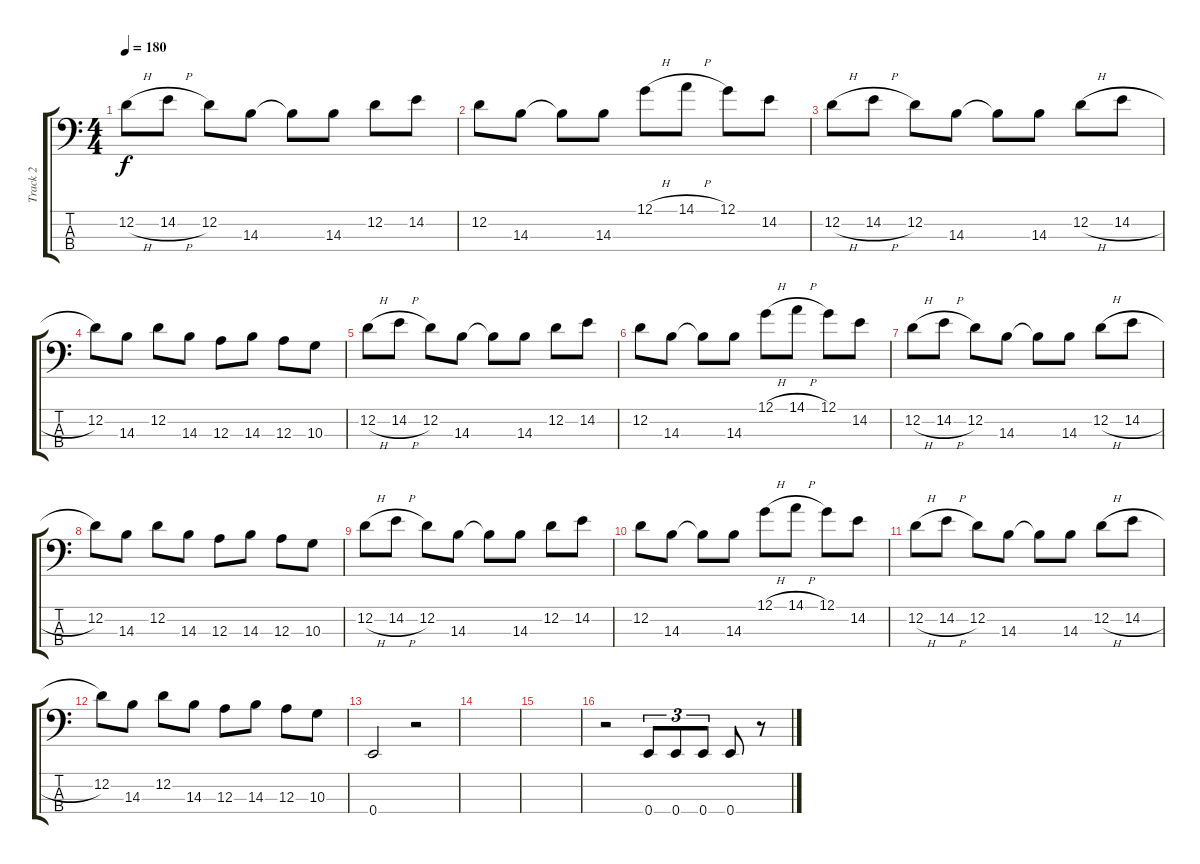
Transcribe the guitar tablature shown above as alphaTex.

\track ("Track 2" "Track 2") {instrument electricbasspick}
\staff {score tabs}
\tuning (G2 D2 A1 E1) {hide}
\ts (4 4)
\tempo 180
\clef f4
\ks c
12.2{h}.8{dy f} 14.2{h}.8 12.2.8 14.3.8 14.3{t}.8 14.3.8 12.2.8 14.2.8 |
12.2.8 14.3.8 14.3{t}.8 14.3.8 12.1{h}.8 14.1{h}.8 12.1.8 14.2.8 |
12.2{h}.8 14.2{h}.8 12.2.8 14.3.8 14.3{t}.8 14.3.8 12.2{h}.8 14.2{h}.8 |
12.2.8 14.3.8 12.2.8 14.3.8 12.3.8 14.3.8 12.3.8 10.3.8 |
12.2{h}.8 14.2{h}.8 12.2.8 14.3.8 14.3{t}.8 14.3.8 12.2.8 14.2.8 |
12.2.8 14.3.8 14.3{t}.8 14.3.8 12.1{h}.8 14.1{h}.8 12.1.8 14.2.8 |
12.2{h}.8 14.2{h}.8 12.2.8 14.3.8 14.3{t}.8 14.3.8 12.2{h}.8 14.2{h}.8 |
12.2.8 14.3.8 12.2.8 14.3.8 12.3.8 14.3.8 12.3.8 10.3.8 |
12.2{h}.8 14.2{h}.8 12.2.8 14.3.8 14.3{t}.8 14.3.8 12.2.8 14.2.8 |
12.2.8 14.3.8 14.3{t}.8 14.3.8 12.1{h}.8 14.1{h}.8 12.1.8 14.2.8 |
12.2{h}.8 14.2{h}.8 12.2.8 14.3.8 14.3{t}.8 14.3.8 12.2{h}.8 14.2{h}.8 |
12.2.8 14.3.8 12.2.8 14.3.8 12.3.8 14.3.8 12.3.8 10.3.8 |
0.4.2 r.2 |
|
|
r.2 0.4.8{tu (3 2)} 0.4.8{tu (3 2)} 0.4.8{tu (3 2)} 0.4.8 r.8
